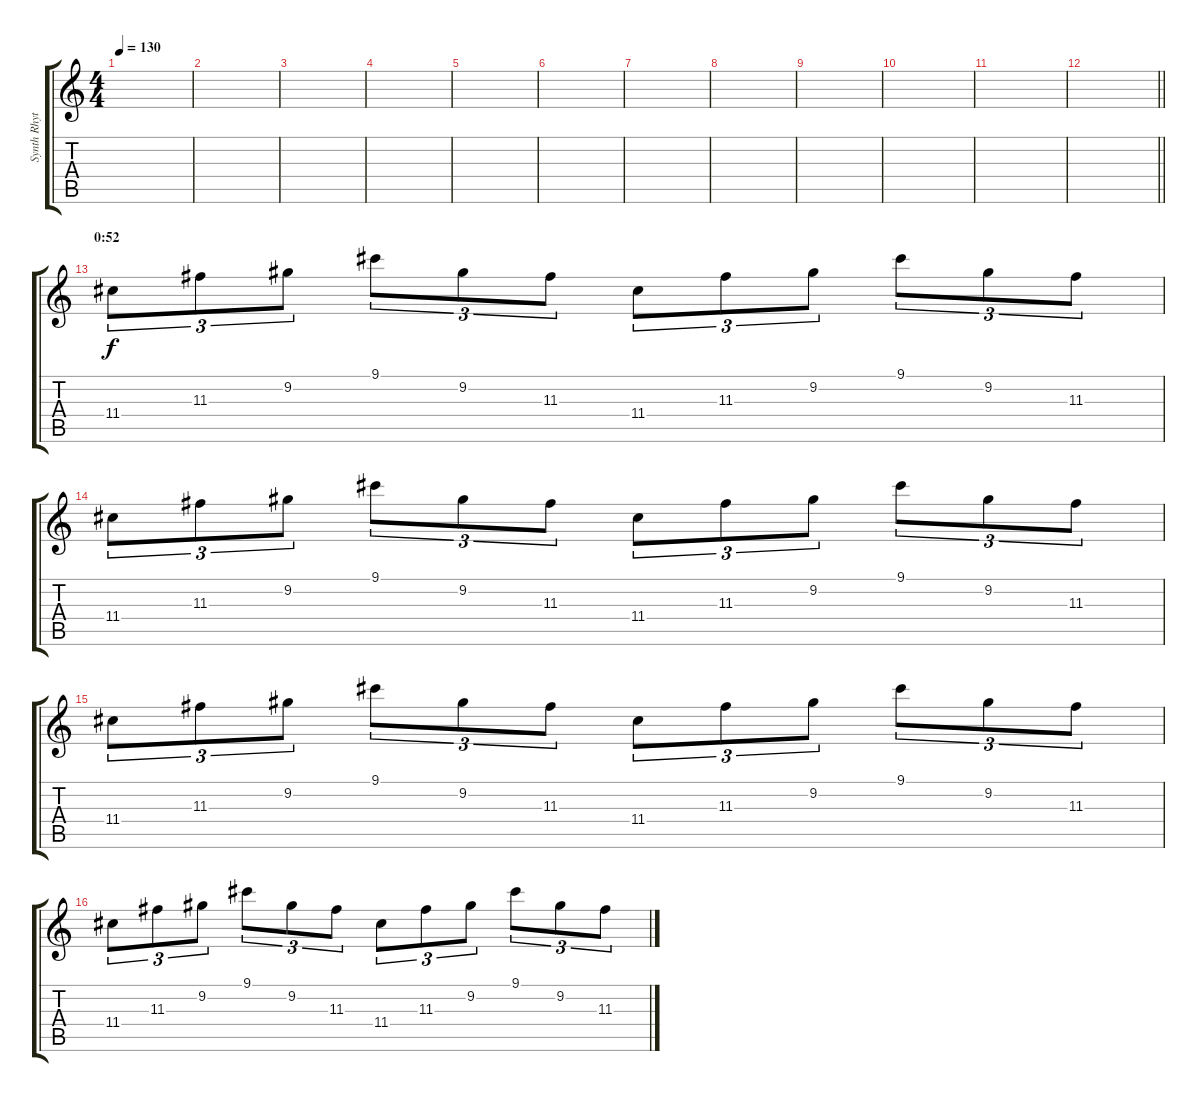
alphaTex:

\track ("Synth Rhythm" "Synth Rhyt") {instrument stringensemble1}
\staff {score tabs}
\tuning (E5 B4 G4 D4 A3 E3) {hide}
\ts (4 4)
\tempo 130
\clef g2
\ks c
|
|
|
|
|
|
|
|
|
|
|
\barLineRight lightlight
|
\section ("" "0:52")
11.4.8{tu (3 2)} 11.3.8{tu (3 2)} 9.2.8{tu (3 2)} 9.1.8{tu (3 2)} 9.2.8{tu (3 2)} 11.3.8{tu (3 2)} 11.4.8{tu (3 2)} 11.3.8{tu (3 2)} 9.2.8{tu (3 2)} 9.1.8{tu (3 2)} 9.2.8{tu (3 2)} 11.3.8{tu (3 2)} |
11.4.8{tu (3 2)} 11.3.8{tu (3 2)} 9.2.8{tu (3 2)} 9.1.8{tu (3 2)} 9.2.8{tu (3 2)} 11.3.8{tu (3 2)} 11.4.8{tu (3 2)} 11.3.8{tu (3 2)} 9.2.8{tu (3 2)} 9.1.8{tu (3 2)} 9.2.8{tu (3 2)} 11.3.8{tu (3 2)} |
11.4.8{tu (3 2)} 11.3.8{tu (3 2)} 9.2.8{tu (3 2)} 9.1.8{tu (3 2)} 9.2.8{tu (3 2)} 11.3.8{tu (3 2)} 11.4.8{tu (3 2)} 11.3.8{tu (3 2)} 9.2.8{tu (3 2)} 9.1.8{tu (3 2)} 9.2.8{tu (3 2)} 11.3.8{tu (3 2)} |
11.4.8{tu (3 2)} 11.3.8{tu (3 2)} 9.2.8{tu (3 2)} 9.1.8{tu (3 2)} 9.2.8{tu (3 2)} 11.3.8{tu (3 2)} 11.4.8{tu (3 2)} 11.3.8{tu (3 2)} 9.2.8{tu (3 2)} 9.1.8{tu (3 2)} 9.2.8{tu (3 2)} 11.3.8{tu (3 2)}
